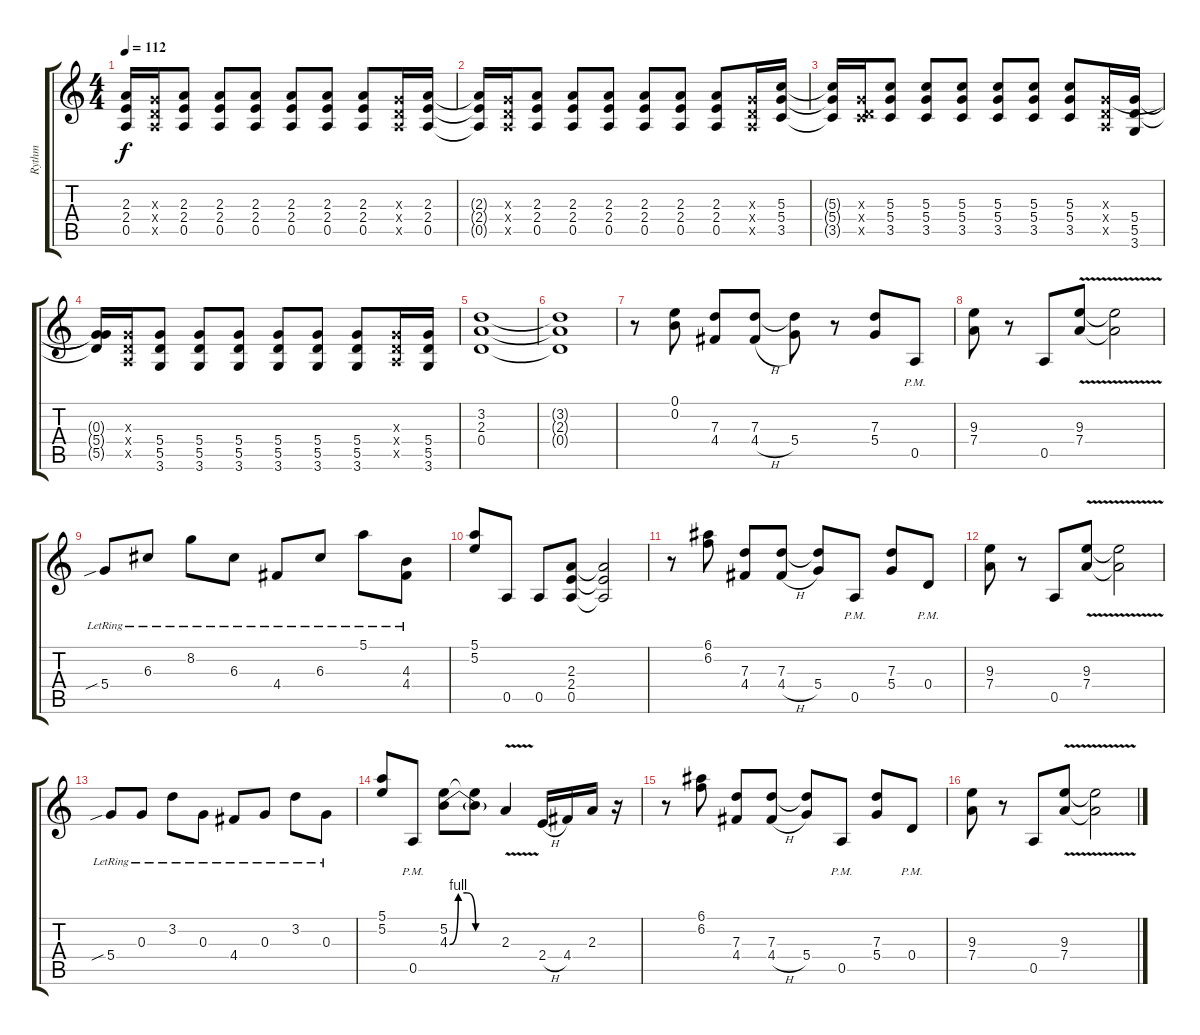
\track ("Rythm" "Rythm") {instrument electricguitarclean}
\staff {score tabs}
\tuning (E4 B3 G3 D3 A2 E2) {hide}
\ts (4 4)
\tempo 112
\clef g2
\ks c
(2.3{t} 2.4{t} 0.5{t}).16{dy f} (0.3{x} 0.4{x} 0.5{x}).16 (2.3 2.4 0.5).8 (2.3 2.4 0.5).8 (2.3 2.4 0.5).8 (2.3 2.4 0.5).8 (2.3 2.4 0.5).8 (2.3 2.4 0.5).8 (0.3{x} 0.4{x} 0.5{x}).16 (2.3 2.4 0.5).16 |
(2.3{t} 2.4{t} 0.5{t}).16 (0.3{x} 0.4{x} 0.5{x}).16 (2.3 2.4 0.5).8 (2.3 2.4 0.5).8 (2.3 2.4 0.5).8 (2.3 2.4 0.5).8 (2.3 2.4 0.5).8 (2.3 2.4 0.5).8 (0.3{x} 0.4{x} 0.5{x}).16 (5.3 5.4 3.5).16 |
(5.3{t} 5.4{t} 3.5{t}).16 (0.3{x} 0.4{x} 3.5{x}).16 (5.3 5.4 3.5).8 (5.3 5.4 3.5).8 (5.3 5.4 3.5).8 (5.3 5.4 3.5).8 (5.3 5.4 3.5).8 (5.3 5.4 3.5).8 (0.3{x} 0.4{x} 0.5{x}).16 (5.4 5.5 3.6).16 |
(0.3{t} 5.4{t} 5.5{t}).16 (0.3{x} 0.4{x} 0.5{x}).16 (5.4 5.5 3.6).8 (5.4 5.5 3.6).8 (5.4 5.5 3.6).8 (5.4 5.5 3.6).8 (5.4 5.5 3.6).8 (5.4 5.5 3.6).8 (0.3{x} 0.4{x} 0.5{x}).16 (5.4 5.5 3.6).16 |
(3.2 2.3 0.4).1 |
(3.2{t} 2.3{t} 0.4{t}).1 |
r.8 (0.1 0.2).8 (7.3 4.4).8 (7.3 4.4{h}).8 (7.3{t} 5.4).8 r.8 (7.3 5.4).8 0.5{pm}.8 |
(9.3 7.4).8 r.8 0.5.8 (9.3{v} 7.4{v}).8 (9.3{t} 7.4{t}).2 |
5.4{sib lr}.8 6.3{lr}.8 8.2{lr}.8 6.3{lr}.8 4.4{lr}.8 6.3{lr}.8 5.1{lr}.8 (4.3{lr} 4.4{lr}).8 |
(5.1 5.2).8 0.5.8 0.5.8 (2.3 2.4 0.5).8 (2.3{t} 2.4{t} 0.5{t}).2 |
r.8 (6.1 6.2).8 (7.3 4.4).8 (7.3 4.4{h}).8 (7.3{t} 5.4).8 0.5{pm}.8 (7.3 5.4).8 0.4{pm}.8 |
(9.3 7.4).8 r.8 0.5.8 (9.3{v} 7.4{v}).8 (9.3{t} 7.4{t}).2 |
5.4{sib lr}.8 0.3{lr}.8 3.2{lr}.8 0.3{lr}.8 4.4{lr}.8 0.3{lr}.8 3.2{lr}.8 0.3{lr}.8 |
(5.1 5.2).8 0.5{pm}.8 (5.2 4.3{be (custom 0 0 10 4 20 4 30 0 60 0)}).8 (5.2{t} 4.3{t}).8 2.3{v}.4 2.4{h}.16 4.4.16 2.3.16 r.16 |
r.8 (6.1 6.2).8 (7.3 4.4).8 (7.3 4.4{h}).8 (7.3{t} 5.4).8 0.5{pm}.8 (7.3 5.4).8 0.4{pm}.8 |
(9.3 7.4).8 r.8 0.5.8 (9.3{v} 7.4{v}).8 (9.3{t} 7.4{t}).2
